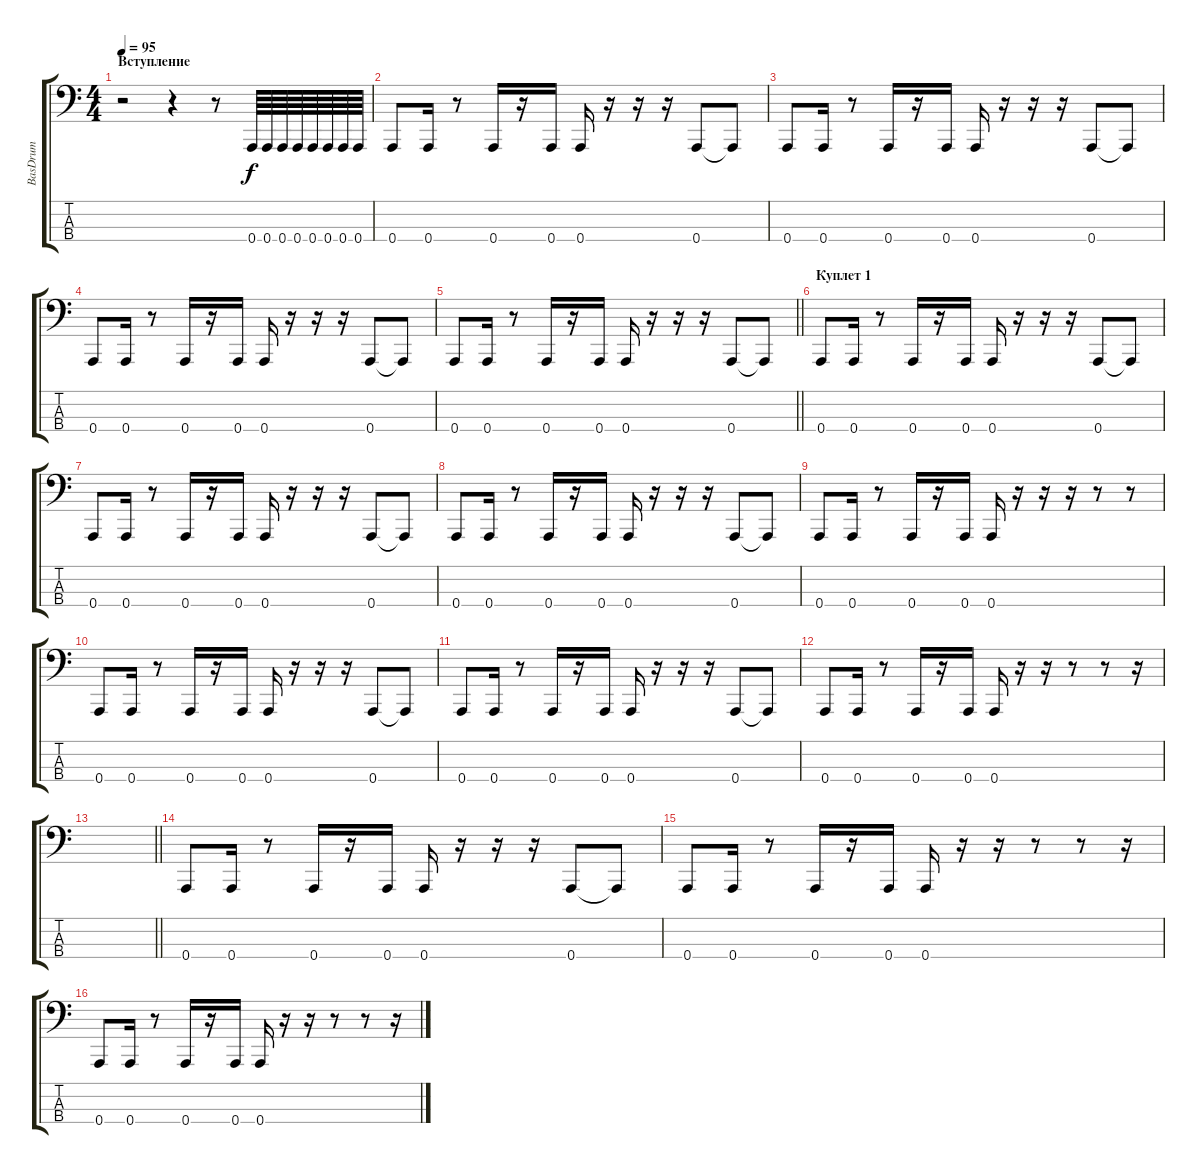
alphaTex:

\track ("BasDrum" "BasDrum") {instrument acousticbass}
\staff {score tabs}
\tuning (G2 D2 A1 A0) {hide}
\ts (4 4)
\section ("" "Вступление")
\tempo 95
\clef f4
\ks c
r.2{dy f instrument acousticbass} r.4 r.8 0.4.64 0.4.64 0.4.64 0.4.64 0.4.64 0.4.64 0.4.64 0.4.64 |
0.4.8 0.4.16 r.8 0.4.16 r.16 0.4.16 0.4.16 r.16 r.16 r.16 0.4.8 0.4{t}.8 |
0.4.8 0.4.16 r.8 0.4.16 r.16 0.4.16 0.4.16 r.16 r.16 r.16 0.4.8 0.4{t}.8 |
0.4.8 0.4.16 r.8 0.4.16 r.16 0.4.16 0.4.16 r.16 r.16 r.16 0.4.8 0.4{t}.8 |
\barLineRight lightlight
0.4.8 0.4.16 r.8 0.4.16 r.16 0.4.16 0.4.16 r.16 r.16 r.16 0.4.8 0.4{t}.8 |
\section ("" "Куплет 1")
0.4.8 0.4.16 r.8 0.4.16 r.16 0.4.16 0.4.16 r.16 r.16 r.16 0.4.8 0.4{t}.8 |
0.4.8 0.4.16 r.8 0.4.16 r.16 0.4.16 0.4.16 r.16 r.16 r.16 0.4.8 0.4{t}.8 |
0.4.8 0.4.16 r.8 0.4.16 r.16 0.4.16 0.4.16 r.16 r.16 r.16 0.4.8 0.4{t}.8 |
0.4.8 0.4.16 r.8 0.4.16 r.16 0.4.16 0.4.16 r.16 r.16 r.16 r.8 r.8 |
0.4.8 0.4.16 r.8 0.4.16 r.16 0.4.16 0.4.16 r.16 r.16 r.16 0.4.8 0.4{t}.8 |
0.4.8 0.4.16 r.8 0.4.16 r.16 0.4.16 0.4.16 r.16 r.16 r.16 0.4.8 0.4{t}.8 |
0.4.8 0.4.16 r.8 0.4.16 r.16 0.4.16 0.4.16 r.16 r.16 r.8 r.8 r.16 |
\barLineRight lightlight
|
\section ("" "")
0.4.8 0.4.16 r.8 0.4.16 r.16 0.4.16 0.4.16 r.16 r.16 r.16 0.4.8 0.4{t}.8 |
0.4.8 0.4.16 r.8 0.4.16 r.16 0.4.16 0.4.16 r.16 r.16 r.8 r.8 r.16 |
0.4.8 0.4.16 r.8 0.4.16 r.16 0.4.16 0.4.16 r.16 r.16 r.8 r.8 r.16
